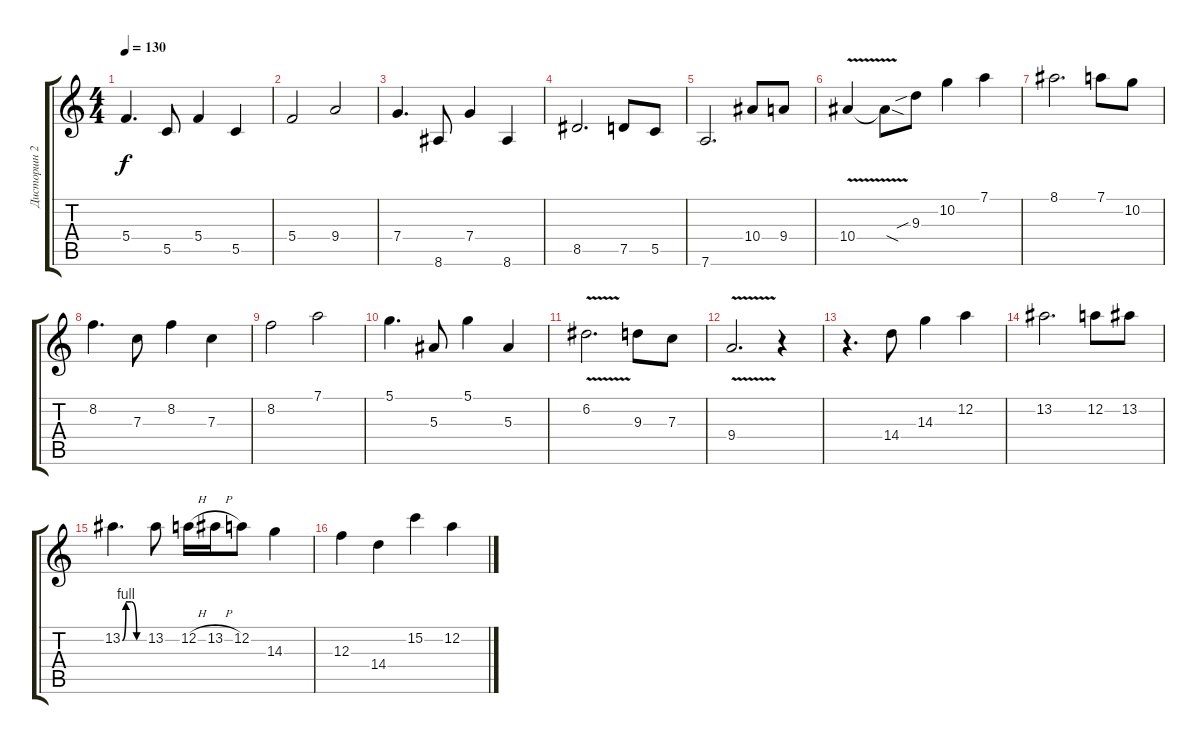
\track ("Дисторшн 2" "Дисторшн 2") {instrument distortionguitar}
\staff {score tabs}
\tuning (D4 A3 F3 C3 G2 D2) {hide}
\ts (4 4)
\tempo 130
\clef g2
\ks c
5.4.4{d dy f} 5.5.8 5.4.4 5.5.4 |
5.4.2 9.4.2 |
7.4.4{d} 8.6.8 7.4.4 8.6.4 |
8.5.2{d} 7.5.8 5.5.8 |
7.6.2{d} 10.4.8 9.4.8 |
10.4{v}.4 10.4{sod t}.8 9.3{sib}.8 10.2.4 7.1.4 |
8.1.2{d} 7.1.8 10.2.8 |
8.2.4{d} 7.3.8 8.2.4 7.3.4 |
8.2.2 7.1.2 |
5.1.4{d} 5.3.8 5.1.4 5.3.4 |
6.2{v}.2{d} 9.3.8 7.3.8 |
9.4{v}.2{d} r.4 |
r.4{d} 14.4.8 14.3.4 12.2.4 |
13.2.2{d} 12.2.8 13.2.8 |
13.2{be (custom 0 0 10 4 25 4 40 0 60 0)}.4{d} 13.2.8 12.2{h}.16 13.2{h}.16 12.2.8 14.3.4 |
12.3.4 14.4.4 15.2.4 12.2.4
